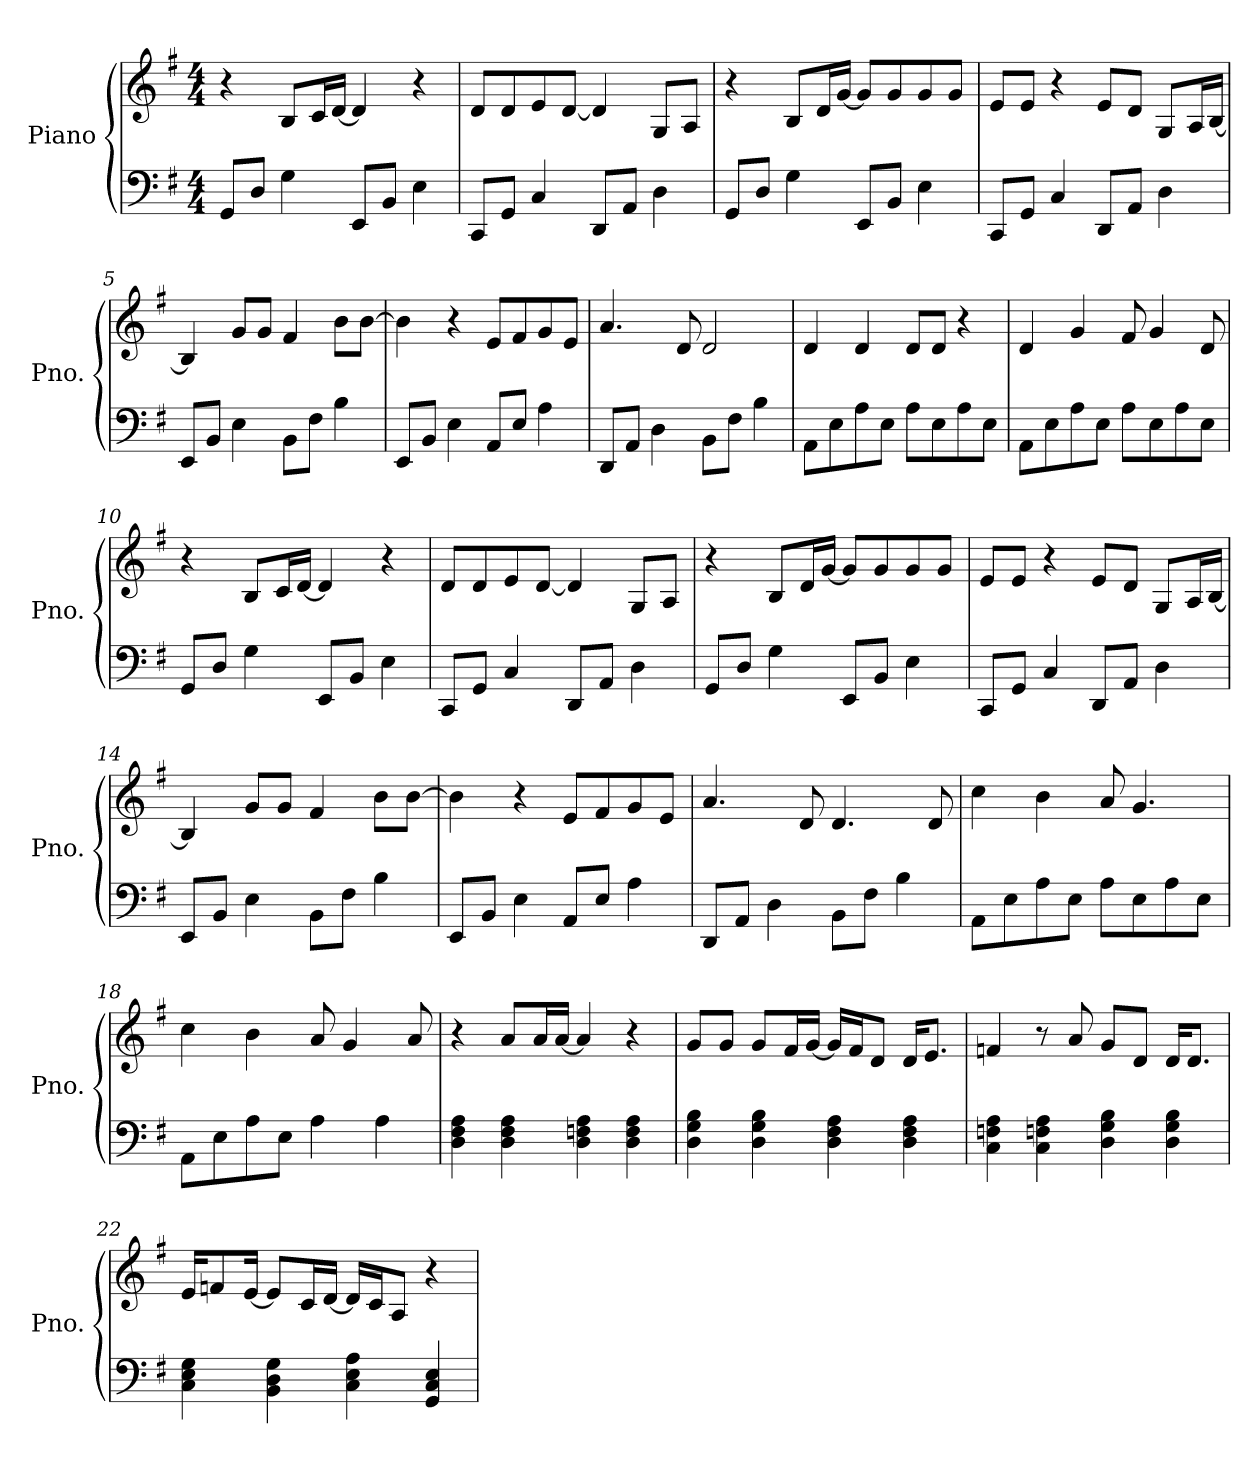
**kern	**kern
*part1	*part1
*staff2	*staff1
*I"Piano	*
*I'Pno.	*
*clefF4	*clefG2
*k[f#]	*k[f#]
*M4/4	*M4/4
*MM80	*MM80
=1	=1
8GG/L	4r
8D/J	.
4G\	8B/L
.	16c/L
.	[16d/JJ
8EE/L	4d/]
8BB/J	.
4E\	4r
=2	=2
8CC/L	8d/L
8GG/J	8d/
4C/	8e/
.	[8d/J
8DD/L	4d/]
8AA/J	.
4D\	8G/L
.	8A/J
=3	=3
8GG/L	4r
8D/J	.
4G\	8B/L
.	16d/L
.	[16g/JJ
8EE/L	8g/L]
8BB/J	8g/
4E\	8g/
.	8g/J
=4	=4
8CC/L	8e/L
8GG/J	8e/J
4C/	4r
8DD/L	8e/L
8AA/J	8d/J
4D\	8G/L
.	16A/L
.	[16B/JJ
=5	=5
8EE/L	4B/]
8BB/J	.
4E\	8g/L
.	8g/J
8BB\L	4f#/
8F#\J	.
4B\	8b\L
.	[8b\J
!!LO:LB:g=z
=6	=6
8EE/L	4b\]
8BB/J	.
4E\	4r
8AA/L	8e/L
8E/J	8f#/
4A\	8g/
.	8e/J
=7	=7
8DD/L	4.a/
8AA/J	.
4D\	.
.	8d/
8BB\L	2d/
8F#\J	.
4B\	.
=8	=8
8AA\L	4d/
8E\	.
8A\	4d/
8E\J	.
8A\L	8d/L
8E\	8d/J
8A\	4r
8E\J	.
=9	=9
8AA\L	4d/
8E\	.
8A\	4g/
8E\J	.
8A\L	8f#/
8E\	4g/
8A\	.
8E\J	8d/
=10	=10
8GG/L	4r
8D/J	.
4G\	8B/L
.	16c/L
.	[16d/JJ
8EE/L	4d/]
8BB/J	.
4E\	4r
!!LO:LB:g=z
=11	=11
8CC/L	8d/L
8GG/J	8d/
4C/	8e/
.	[8d/J
8DD/L	4d/]
8AA/J	.
4D\	8G/L
.	8A/J
=12	=12
8GG/L	4r
8D/J	.
4G\	8B/L
.	16d/L
.	[16g/JJ
8EE/L	8g/L]
8BB/J	8g/
4E\	8g/
.	8g/J
=13	=13
8CC/L	8e/L
8GG/J	8e/J
4C/	4r
8DD/L	8e/L
8AA/J	8d/J
4D\	8G/L
.	16A/L
.	[16B/JJ
=14	=14
8EE/L	4B/]
8BB/J	.
4E\	8g/L
.	8g/J
8BB\L	4f#/
8F#\J	.
4B\	8b\L
.	[8b\J
=15	=15
8EE/L	4b\]
8BB/J	.
4E\	4r
8AA/L	8e/L
8E/J	8f#/
4A\	8g/
.	8e/J
!!LO:LB:g=z
=16	=16
8DD/L	4.a/
8AA/J	.
4D\	.
.	8d/
8BB\L	4.d/
8F#\J	.
4B\	.
.	8d/
=17	=17
8AA\L	4cc\
8E\	.
8A\	4b\
8E\J	.
8A\L	8a/
8E\	4.g/
8A\	.
8E\J	.
=18	=18
8AA\L	4cc\
8E\	.
8A\	4b\
8E\J	.
4A\	8a/
.	4g/
4A\	.
.	8a/
=19	=19
4D\ 4F#\ 4A\	4r
4D\ 4F#\ 4A\	8a/L
.	16a/L
.	[16a/JJ
4D\ 4Fn\ 4A\	4a/]
4D\ 4F\ 4A\	4r
=20	=20
4D\ 4G\ 4B\	8g/L
.	8g/J
4D\ 4G\ 4B\	8g/L
.	16f#/L
.	[16g/JJ
4D\ 4F#\ 4A\	16g/LL]
.	16f#/J
.	8d/J
4D\ 4F#\ 4A\	16d/KL
.	8.e/J
!!LO:LB:g=z
=21	=21
4C\ 4Fn\ 4A\	4fn/
4C\ 4Fn\ 4A\	8r
.	8a/
4D\ 4G\ 4B\	8g/L
.	8d/J
4D\ 4G\ 4B\	16d/KL
.	8.d/J
=22	=22
4C\ 4E\ 4G\	16e/KL
.	8fn/
.	[16e/Jk
4BB\ 4D\ 4G\	8e/L]
.	16c/L
.	[16d/JJ
4C\ 4E\ 4A\	16d/LL]
.	16c/J
.	8A/J
4GG/ 4C/ 4E/	4r
=	=
*-	*-
